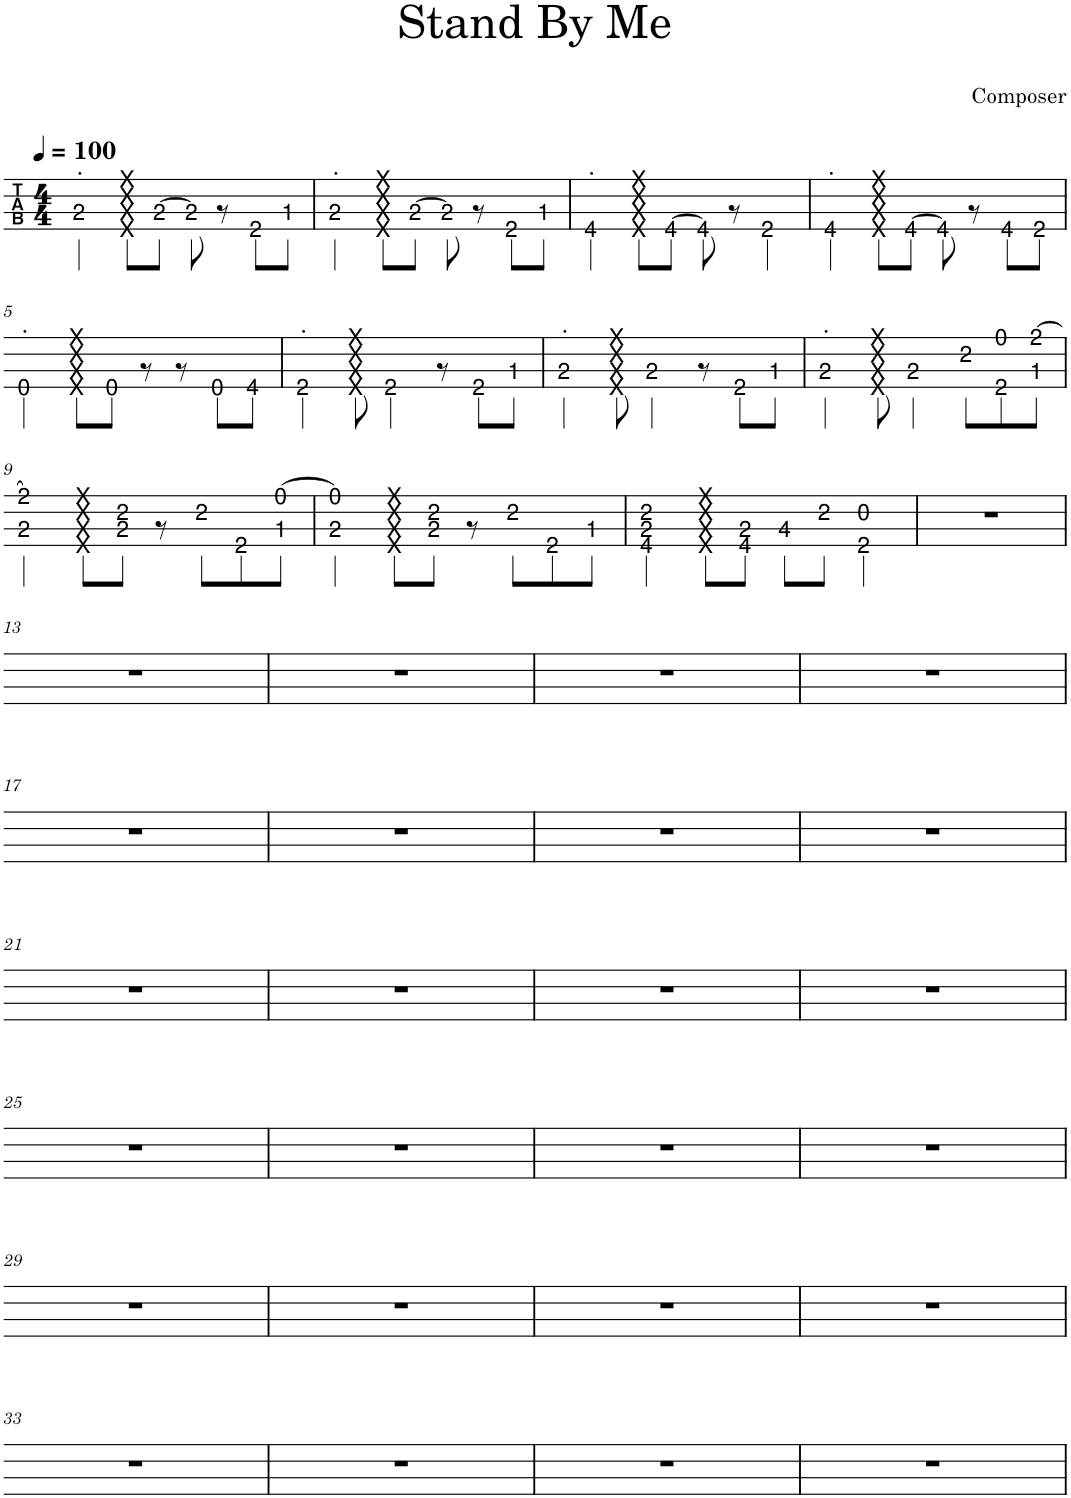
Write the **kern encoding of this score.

**kern
*part1
*staff1
*I"Ukulele
*I'Uk.
*stria4
*
*k[f#c#]
*M4/4
*MM100
=1
4d'\
8A\ 8d\ 8f#\ 8a\L
[8d\J
8d\]
8r
8A\L
8c#\J
=2
4d'\
8A\ 8d\ 8f#\ 8a\L
[8d\J
8d\]
8r
8A\L
8c#\J
=3
4B'\
8B\ 8f#\ 8b\ 8a\L
[8B\J
8B\]
8r
4A\
=4
4B'\
8B\ 8f#\ 8b\ 8a\L
[8B\J
8B\]
8r
8B\L
8A\J
!!LO:LB:g=z
=5
4G'\
8B\ 8d\ 8f#\ 8b\L
8G\J
8r
8r
8G\L
8B\J
=6
4A'\
8A\ 8c#\ 8e\ 8b\
4A\
8r
8A\L
8c#\J
=7
4d'\
8G\ 8c\ 8e\ 8a\
4d\
8r
8A\L
8c#\J
=8
4d'\
8G\ 8c\ 8e\ 8a\
4d\
8f#\L
8A\ 8a\
8c#\ [8b\J
!!LO:LB:g=z
=9
4d\ 4b\]
8G\ 8c\ 8e\ 8a\L
8d\ 8f#\J
8r
8f#\L
8A\
8c#\ [8a\J
=10
4d\ 4a\]
8G\ 8c\ 8e\ 8a\L
8d\ 8f#\J
8r
8f#\L
8A\
8c#\J
=11
4B\ 4d\ 4f#\
8G\ 8c\ 8e\ 8a\L
8B\ 8d\J
8e\L
8f#\J
4A\ 4e\
=12
1r
!!LO:LB:g=z
=13
1r
=14
1r
=15
1r
=16
1r
!!LO:LB:g=z
=17
1r
=18
1r
=19
1r
=20
1r
!!LO:LB:g=z
=21
1r
=22
1r
=23
1r
=24
1r
!!LO:LB:g=z
=25
1r
=26
1r
=27
1r
=28
1r
!!LO:LB:g=z
=29
1r
=30
1r
=31
1r
=32
1r
!!LO:LB:g=z
=33
1r
=34
1r
=35
1r
=36
1r
=
*-
